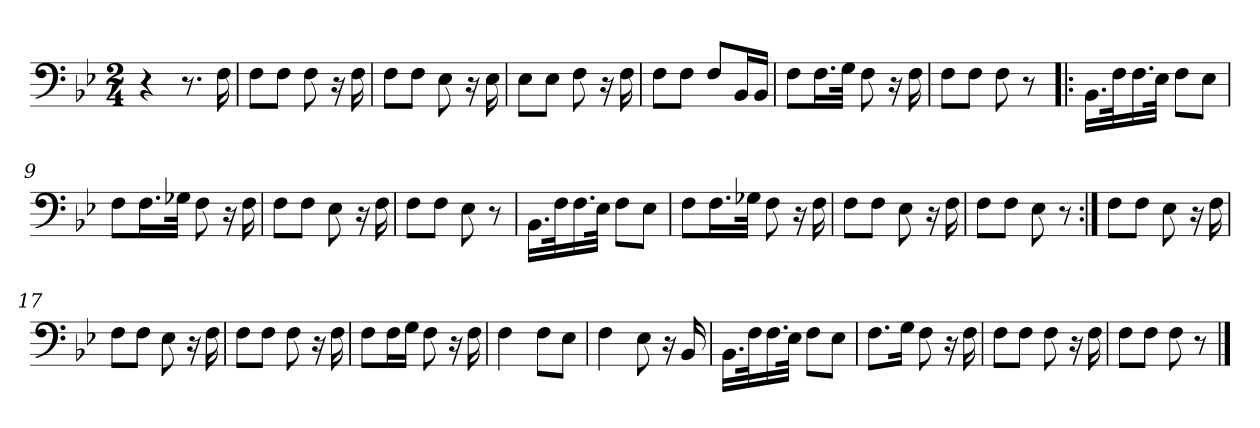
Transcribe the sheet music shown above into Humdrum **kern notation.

**kern
*part1
*staff1
*clefF4
*k[b-e-]
*M2/4
=1
4r
8.r
16F\
=2
8F\L
8F\J
8F\
16r
16F\
=3
8F\L
8F\J
8E-\
16r
16E-\
=4
8E-\L
8E-\J
8F\
16r
16F\
=5
8F\L
8F\J
8F/L
16BB-/L
16BB-/JJ
=6
8F\L
16.F\L
32G\JJk
8F\
16r
16F\
=7
8F\L
8F\J
8F\
8r
=8!|:
16.BB-\LL
32F\K
16.F\
32E-\JJk
8F\L
8E-\J
=9
8F\L
16.F\L
32G-X\JJk
8F\
16r
16F\
=10
8F\L
8F\J
8E-\
16r
16F\
=11
8F\L
8F\J
8E-\
8r
=12
16.BB-\LL
32F\K
16.F\
32E-\JJk
8F\L
8E-\J
=13
8F\L
16.F\L
32G-X\JJk
8F\
16r
16F\
=14
8F\L
8F\J
8E-\
16r
16F\
=15
8F\L
8F\J
8E-\
8r
=16:|!
8F\L
8F\J
8E-\
16r
16F\
=17
8F\L
8F\J
8E-\
16r
16F\
=18
8F\L
8F\J
8F\
16r
16F\
=19
8F\L
16F\L
16G\JJ
8F\
16r
16F\
=20
4F\
8F\L
8E-\J
=21
4F\
8E-\
16r
16BB-/
=22
16.BB-\LL
32F\K
16.F\
32E-\JJk
8F\L
8E-\J
=23
8.F\L
16G\Jk
8F\
16r
16F\
=24
8F\L
8F\J
8F\
16r
16F\
=25
8F\L
8F\J
8F\
8r
==
*-
